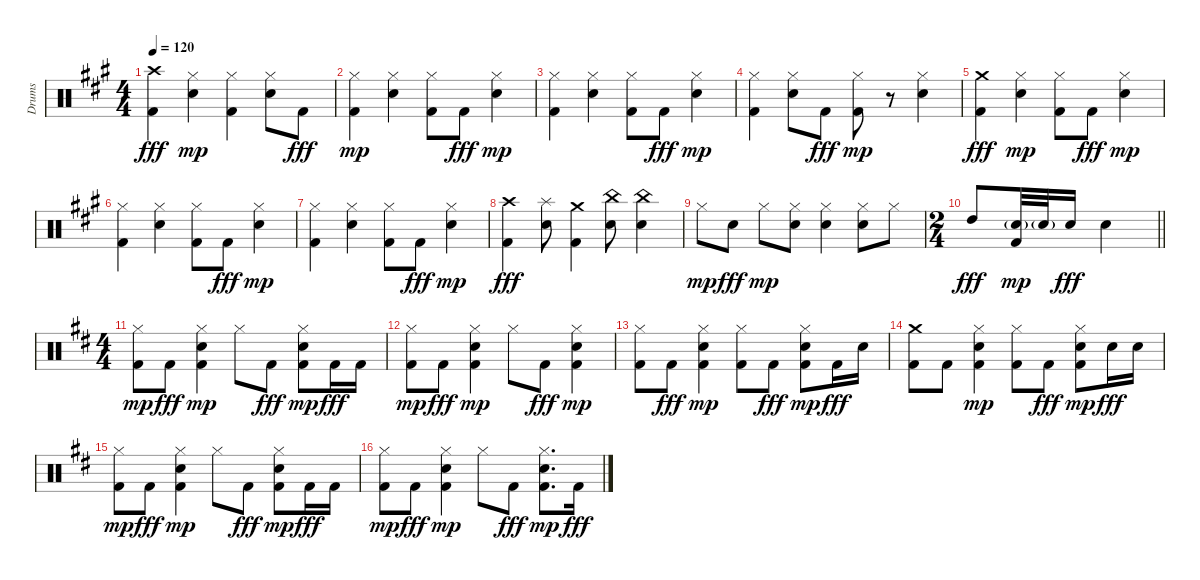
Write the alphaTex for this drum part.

\track ("Drums" "Drums") {instrument percussion}
\staff {score}
\articulation defaults
\ts (4 4)
\tempo 120
\clef neutral
\ks a
("Kick (hit) 2" "Crash high (hit)").4{dy fff} ("Electric Snare (hit)" "Hi-Hat (closed)").4{dy mp} ("Kick (hit) 2" "Hi-Hat (closed)").4 ("Electric Snare (hit)" "Hi-Hat (closed)").8 "Kick (hit) 2".8{dy fff} |
("Kick (hit) 2" "Hi-Hat (closed)").4{dy mp} ("Electric Snare (hit)" "Hi-Hat (closed)").4 ("Kick (hit) 2" "Hi-Hat (closed)").8 "Kick (hit) 2".8{dy fff} ("Electric Snare (hit)" "Hi-Hat (closed)").4{dy mp} |
("Kick (hit) 2" "Hi-Hat (closed)").4 ("Electric Snare (hit)" "Hi-Hat (closed)").4 ("Kick (hit) 2" "Hi-Hat (closed)").8 "Kick (hit) 2".8{dy fff} ("Electric Snare (hit)" "Hi-Hat (closed)").4{dy mp} |
("Kick (hit) 2" "Hi-Hat (closed)").4 ("Electric Snare (hit)" "Hi-Hat (closed)").8 "Kick (hit) 2".8{dy fff} ("Kick (hit) 2" "Hi-Hat (closed)").8{dy mp} r.8 ("Electric Snare (hit)" "Hi-Hat (closed)").4 |
("Kick (hit) 2" "Crash medium (hit)").4{dy fff} ("Electric Snare (hit)" "Hi-Hat (closed)").4{dy mp} ("Kick (hit) 2" "Hi-Hat (closed)").8 "Kick (hit) 2".8{dy fff} ("Electric Snare (hit)" "Hi-Hat (closed)").4{dy mp} |
("Kick (hit) 2" "Hi-Hat (closed)").4 ("Electric Snare (hit)" "Hi-Hat (closed)").4 ("Kick (hit) 2" "Hi-Hat (closed)").8 "Kick (hit) 2".8{dy fff} ("Electric Snare (hit)" "Hi-Hat (closed)").4{dy mp} |
("Kick (hit) 2" "Hi-Hat (closed)").4 ("Electric Snare (hit)" "Hi-Hat (closed)").4 ("Kick (hit) 2" "Hi-Hat (closed)").8 "Kick (hit) 2".8{dy fff} ("Electric Snare (hit)" "Hi-Hat (closed)").4{dy mp} |
("Kick (hit) 2" "Crash high (hit)").4{dy fff} ("Electric Snare (hit)" "Splash (hit)").8 ("Kick (hit) 2" "Crash medium (hit)").4 ("Electric Snare (hit)" "China (hit)").8 ("Electric Snare (hit)" "China (hit)").4 |
"Hi-Hat (closed)".8{dy mp} "Electric Snare (hit)".8{dy fff} "Hi-Hat (closed)".8{dy mp} ("Electric Snare (hit)" "Hi-Hat (closed)").8 ("Electric Snare (hit)" "Hi-Hat (closed)").4 ("Electric Snare (hit)" "Hi-Hat (closed)").8 "Hi-Hat (closed)".8 |
\ts (2 4)
\barLineRight lightlight "High Tom (hit)".8{dy fff}
("Kick (hit) 2" "Electric Snare (hit)"{g}).32{dy mp} "Electric Snare (hit)"{g}.32 "Electric Snare (hit)".16{dy fff} "Electric Snare (hit)".4 |
\ts (4 4)
\ks d
("Kick (hit) 2" "Hi-Hat (closed)").8{dy mp} "Kick (hit) 2".8{dy fff} ("Kick (hit) 2" "Electric Snare (hit)" "Hi-Hat (closed)").4{dy mp} "Hi-Hat (closed)".8 "Kick (hit) 2".8{dy fff} ("Kick (hit) 2" "Electric Snare (hit)" "Hi-Hat (closed)").8{dy mp} "Kick (hit) 2".16{dy fff} "Kick (hit) 2".16 |
("Kick (hit) 2" "Hi-Hat (closed)").8{dy mp} "Kick (hit) 2".8{dy fff} ("Kick (hit) 2" "Electric Snare (hit)" "Hi-Hat (closed)").4{dy mp} "Hi-Hat (closed)".8 "Kick (hit) 2".8{dy fff} ("Kick (hit) 2" "Electric Snare (hit)" "Hi-Hat (closed)").4{dy mp} |
("Kick (hit) 2" "Hi-Hat (closed)").8 "Kick (hit) 2".8{dy fff} ("Kick (hit) 2" "Electric Snare (hit)" "Hi-Hat (closed)").4{dy mp} ("Kick (hit) 2" "Hi-Hat (closed)").8 "Kick (hit) 2".8{dy fff} ("Kick (hit) 2" "Electric Snare (hit)" "Hi-Hat (closed)").8{dy mp} "Kick (hit) 2".16{dy fff} "Electric Snare (hit)".16 |
("Kick (hit) 2" "Crash medium (hit)").8 "Kick (hit) 2".8 ("Kick (hit) 2" "Electric Snare (hit)" "Hi-Hat (closed)").4{dy mp} ("Kick (hit) 2" "Hi-Hat (closed)").8 "Kick (hit) 2".8{dy fff} ("Kick (hit) 2" "Electric Snare (hit)" "Hi-Hat (closed)").8{dy mp} "Electric Snare (hit)".16{dy fff} "Electric Snare (hit)".16 |
("Kick (hit) 2" "Hi-Hat (closed)").8{dy mp} "Kick (hit) 2".8{dy fff} ("Kick (hit) 2" "Electric Snare (hit)" "Hi-Hat (closed)").4{dy mp} "Hi-Hat (closed)".8 "Kick (hit) 2".8{dy fff} ("Kick (hit) 2" "Electric Snare (hit)" "Hi-Hat (closed)").8{dy mp} "Kick (hit) 2".16{dy fff} "Kick (hit) 2".16 |
("Kick (hit) 2" "Hi-Hat (closed)").8{dy mp} "Kick (hit) 2".8{dy fff} ("Kick (hit) 2" "Electric Snare (hit)" "Hi-Hat (closed)").4{dy mp} "Hi-Hat (closed)".8 "Kick (hit) 2".8{dy fff} ("Kick (hit) 2" "Electric Snare (hit)" "Hi-Hat (closed)").8{d dy mp} "Kick (hit) 2".16{dy fff}
